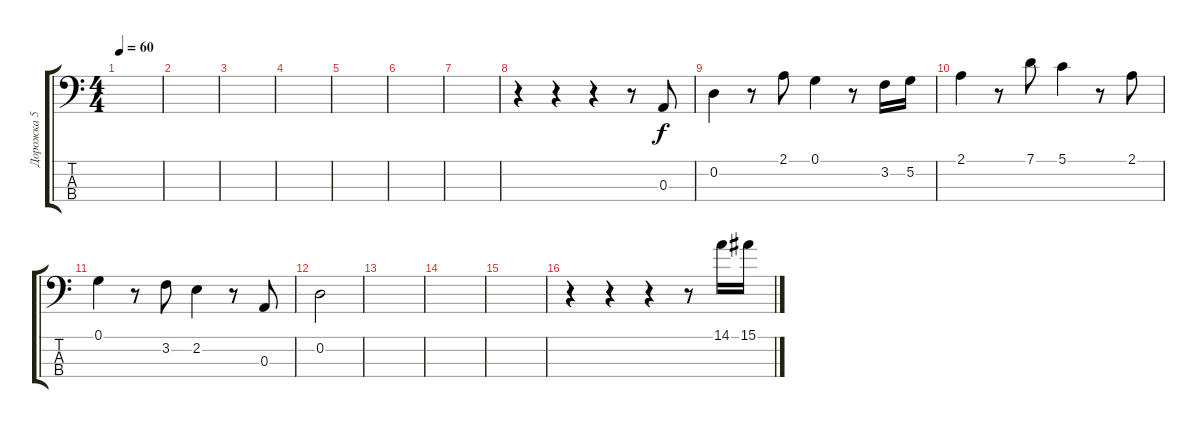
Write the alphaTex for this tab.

\track ("Дорожка 5" "Дорожка 5") {instrument contrabass}
\staff {score tabs}
\tuning (G2 D2 A1 E1) {hide}
\ts (4 4)
\tempo 60
\clef f4
\ks c
|
|
|
|
|
|
|
r.4 r.4 r.4 r.8 0.3.8 |
0.2.4 r.8 2.1.8 0.1.4 r.8 3.2.16 5.2.16 |
2.1.4 r.8 7.1.8 5.1.4 r.8 2.1.8 |
0.1.4 r.8 3.2.8 2.2.4 r.8 0.3.8 |
0.2.2 |
|
|
|
r.4 r.4 r.4 r.8 14.1.16 15.1.16
